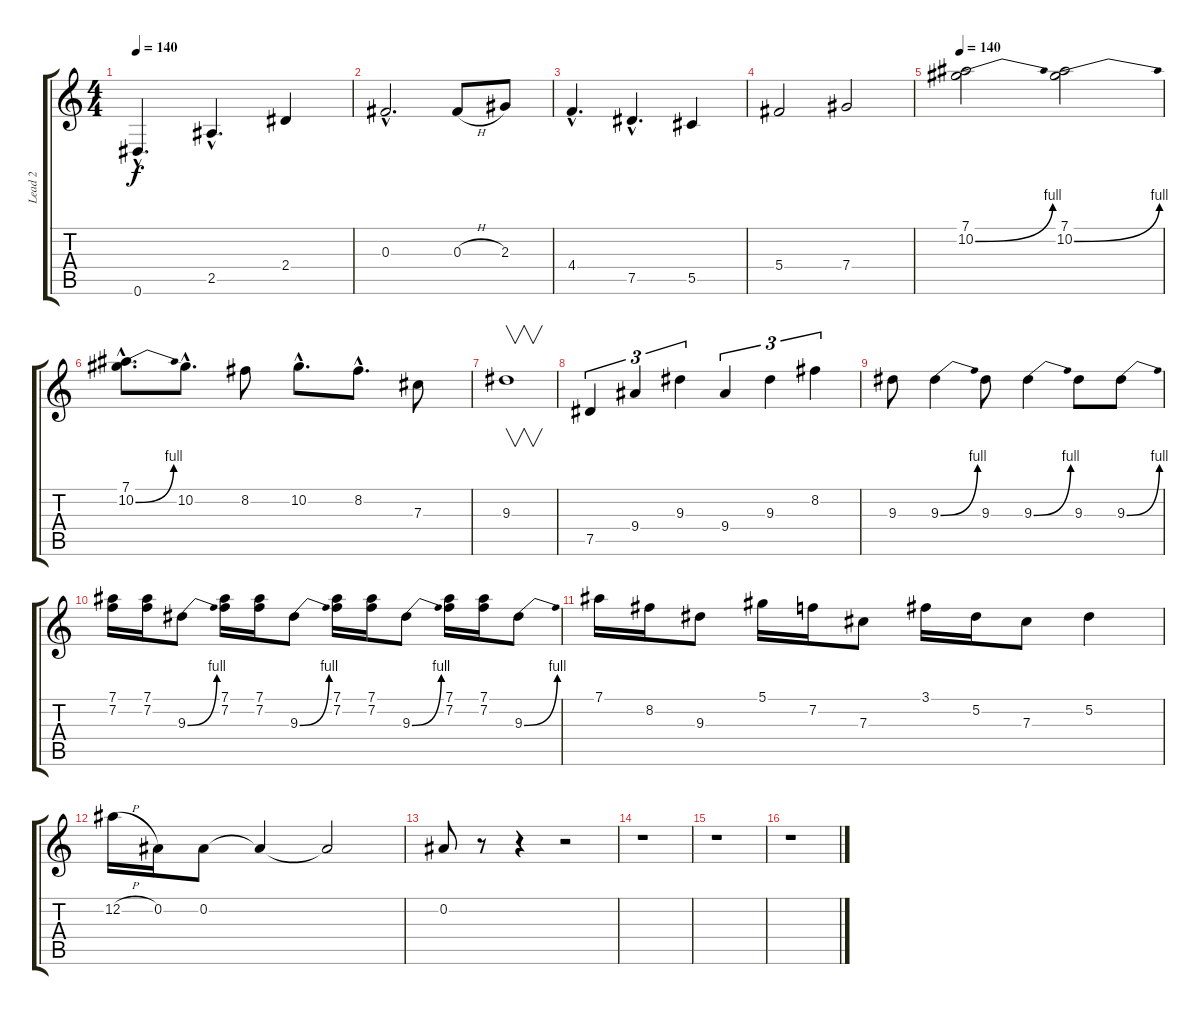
\track ("Lead 2" "Lead 2") {instrument distortionguitar}
\staff {score tabs}
\tuning (Eb4 Bb3 Gb3 Db3 Ab2 Eb2) {hide}
\ts (4 4)
\tempo 140
\clef g2
\ks c
0.6{hac}.4{d dy f} 2.5{hac}.4{d} 2.4.4 |
0.3{hac}.2{d} 0.3{h}.8 2.3.8 |
4.4{hac}.4{d} 7.5{hac}.4{d} 5.5.4 |
5.4.2 7.4.2 |
\tempo 140
(7.1 10.2{be (bend 0 0 60 4)}).2 (7.1 10.2{be (bend 0 0 60 4)}).2 |
(7.1{hac} 10.2{be (bend 0 0 60 4) hac}).8{d} 10.2{hac}.8{d} 8.2.8 10.2{hac}.8{d} 8.2{hac}.8{d} 7.3.8 |
9.3.1{v} |
7.5.4{tu (3 2)} 9.4.4{tu (3 2)} 9.3.4{tu (3 2)} 9.4.4{tu (3 2)} 9.3.4{tu (3 2)} 8.2.4{tu (3 2)} |
9.3.8 9.3{be (bend 0 0 60 4)}.4 9.3.8 9.3{be (bend 0 0 60 4)}.4 9.3.8 9.3{be (bend 0 0 60 4)}.8 |
(7.1 7.2).16 (7.1 7.2).16 9.3{be (bend 0 0 60 4)}.8 (7.1 7.2).16 (7.1 7.2).16 9.3{be (bend 0 0 60 4)}.8 (7.1 7.2).16 (7.1 7.2).16 9.3{be (bend 0 0 60 4)}.8 (7.1 7.2).16 (7.1 7.2).16 9.3{be (bend 0 0 60 4)}.8 |
7.1.16 8.2.16 9.3.8 5.1.16 7.2.16 7.3.8 3.1.16 5.2.16 7.3.8 5.2.4 |
12.2{h}.16 0.2.16 0.2.8 0.2{t}.4 0.2{t}.2 |
0.2.8 r.8 r.4 r.2 |
r.1 |
r.1 |
r.1
